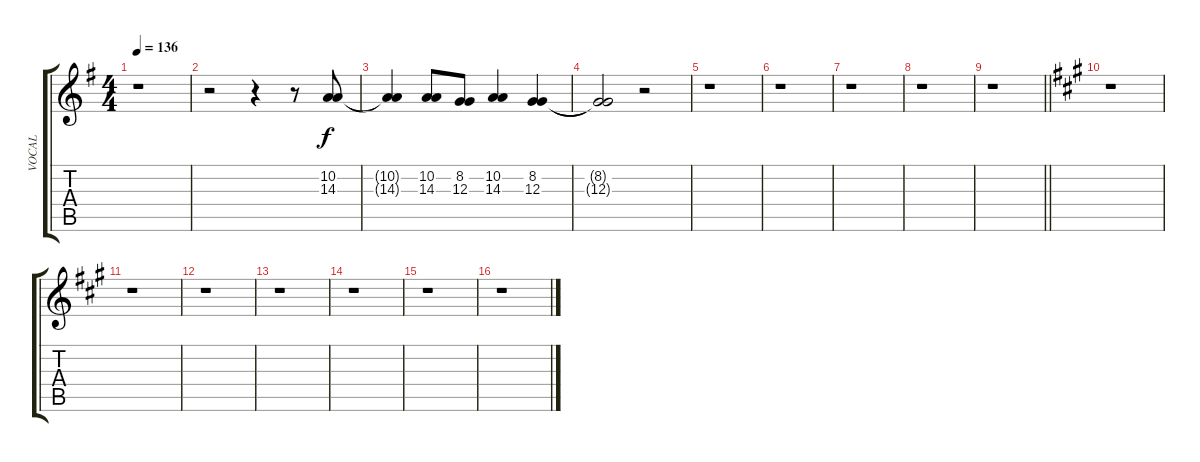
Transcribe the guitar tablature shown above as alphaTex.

\track ("VOCAL" "VOCAL") {instrument stringensemble1}
\staff {score tabs}
\tuning (E4 B3 G3 D3 A2 E2) {hide}
\ts (4 4)
\tempo 136
\clef g2
\ks eminor
r.1{dy f} |
r.2 r.4 r.8 (10.2 14.3).8 |
(10.2{t} 14.3{t}).4 (10.2 14.3).8 (8.2 12.3).8 (10.2 14.3).4 (8.2 12.3).4 |
(8.2{t} 12.3{t}).2 r.2 |
r.1 |
r.1 |
r.1 |
r.1 |
\barLineRight lightlight
r.1 |
\ks f#minor
r.1 |
r.1 |
r.1 |
r.1 |
r.1 |
r.1 |
r.1
